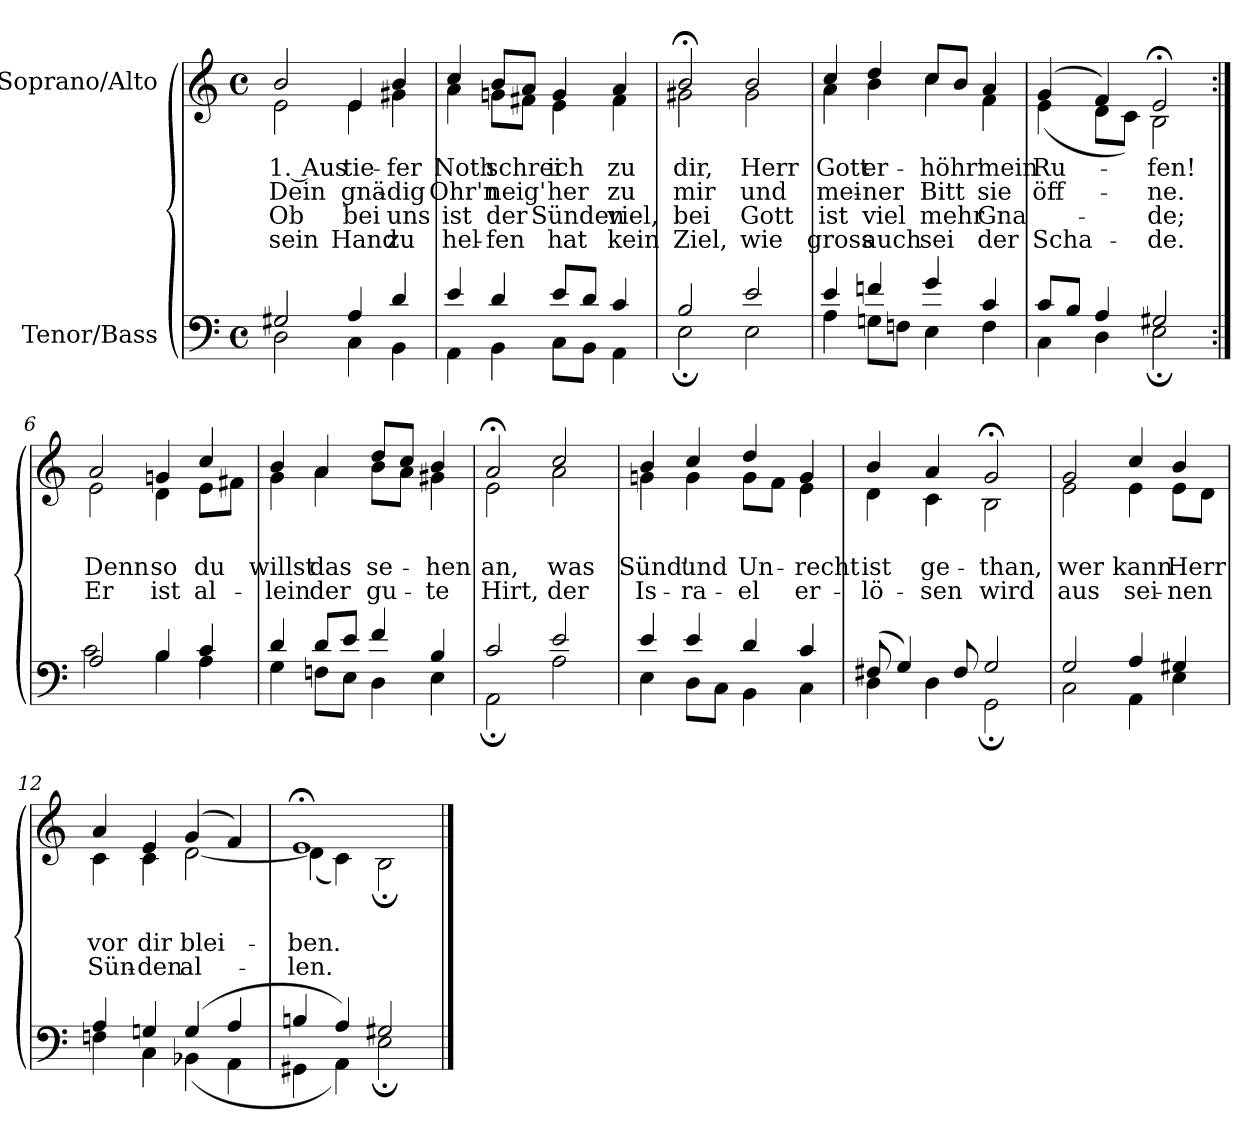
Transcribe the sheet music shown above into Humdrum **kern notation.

**kern	**kern	**text	**text	**text	**text
*part2	*part1	*part1	*part1	*part1	*part1
*staff2	*staff1	*staff1	*staff1	*staff1	*staff1
*I"Tenor/Bass	*I"Soprano/Alto	*	*	*	*
*clefF4	*clefG2	*	*	*	*
*k[]	*k[]	*	*	*	*
*M4/4	*M4/4	*	*	*	*
*met(c)	*met(c)	*	*	*	*
=1	=1	=1	=1	=1	=1
*^	*	*	*	*	*
!	!	!	!LO:LY:b	!LO:LY:b	!LO:LY:b	!LO:LY:b
*	*	*^	*	*	*	*
2G#X/	2D\	2b/	2e\	1. Aus	Dein	Ob	sein
!	!	!	!	!LO:LY:b	!LO:LY:b	!LO:LY:b	!LO:LY:b
4A/	4C\	4e/	4e\	tie-	gnä-	bei	Hand
!	!	!	!	!LO:LY:b	!LO:LY:b	!LO:LY:b	!LO:LY:b
4d/	4BB\	4b/	4g#X\	-fer	-dig	uns	zu
=2	=2	=2	=2	=2	=2	=2	=2
!	!	!	!	!LO:LY:b	!LO:LY:b	!LO:LY:b	!LO:LY:b
4e/	4AA\	4cc/	4a\	Noth	Ohr'n	ist	hel-
!	!	!	!	!LO:LY:b	!LO:LY:b	!LO:LY:b	!LO:LY:b
4d/	4BB\	8b/L	8gn\L	schrei	neig'	der	-fen
.	.	8a/J	8f#X\J	.	.	.	.
!	!	!	!	!LO:LY:b	!LO:LY:b	!LO:LY:b	!LO:LY:b
8e/L	8C\L	4g/	4e\	ich	her	Sünden	hat
8d/J	8BB\J	.	.	.	.	.	.
!	!	!	!	!LO:LY:b	!LO:LY:b	!LO:LY:b	!LO:LY:b
4c/	4AA\	4a/	4f#\	zu	zu	viel,	kein
=3	=3	=3	=3	=3	=3	=3	=3
!	!	!	!	!LO:LY:b	!LO:LY:b	!LO:LY:b	!LO:LY:b
2B/	2E;\	2b;</	2g#X\	dir,	mir	bei	Ziel,
!	!	!	!	!LO:LY:b	!LO:LY:b	!LO:LY:b	!LO:LY:b
2e/	2E\	2b/	2g#\	Herr	und	Gott	wie
=4	=4	=4	=4	=4	=4	=4	=4
!	!	!	!	!LO:LY:b	!LO:LY:b	!LO:LY:b	!LO:LY:b
4e/	4A\	4cc/	4a\	Gott	mei-	ist	gross
!	!	!	!	!LO:LY:b	!LO:LY:b	!LO:LY:b	!LO:LY:b
4fn/	8Gn\L	4dd/	4b\	er-	-ner	viel	auch
.	8Fn\J	.	.	.	.	.	.
!	!	!	!	!LO:LY:b	!LO:LY:b	!LO:LY:b	!LO:LY:b
4g/	4E\	8cc/L	4cc\	-höhr'	Bitt	mehr	sei
.	.	8b/J	.	.	.	.	.
!	!	!	!	!LO:LY:b	!LO:LY:b	!LO:LY:b	!LO:LY:b
4c/	4F\	4a/	4f\	mein	sie	Gna-	der
=5	=5	=5	=5	=5	=5	=5	=5
!	!	!	!	!LO:LY:b	!LO:LY:b	!	!LO:LY:b
8c/L	4C\	(4g/	(4e\	Ru-	öff-	.	Scha-
8B/J	.	.	.	.	.	.	.
4A/	4D\	4f/)	8d\L	.	.	.	.
.	.	.	8c\J)	.	.	.	.
!	!	!	!	!LO:LY:b	!LO:LY:b	!LO:LY:b	!LO:LY:b
2G#X/	2E;\	2e;</	2B\	-fen!	-ne.	-de;	-de.
!!LO:LB:g=z	!!
=6:|!	=6:|!	=6:|!	=6:|!	=6:|!	=6:|!	=6:|!	=6:|!
!	!	!	!	!	!LO:LY:b	!LO:LY:b	!
2A/	2c\	2a/	2e\	.	Denn	Er	.
!	!	!	!	!	!LO:LY:b	!LO:LY:b	!
4B/	4B\	4gn/	4d\	.	so	ist	.
!	!	!	!	!	!LO:LY:b	!LO:LY:b	!
4c/	4A\	4cc/	8e\L	.	du	al-	.
.	.	.	8f#X\J	.	.	.	.
=7	=7	=7	=7	=7	=7	=7	=7
!	!	!	!	!	!LO:LY:b	!LO:LY:b	!
4d/	4G\	4b/	4g\	.	willst	-lein	.
!	!	!	!	!	!LO:LY:b	!LO:LY:b	!
8d/L	8Fn\L	4a/	4a\	.	das	der	.
8e/J	8E\J	.	.	.	.	.	.
!	!	!	!	!	!LO:LY:b	!LO:LY:b	!
4f/	4D\	8dd/L	8b\L	.	se-	gu-	.
.	.	8cc/J	8a\J	.	.	.	.
!	!	!	!	!	!LO:LY:b	!LO:LY:b	!
4B/	4E\	4b/	4g#X\	.	-hen	-te	.
=8	=8	=8	=8	=8	=8	=8	=8
!	!	!	!	!	!LO:LY:b	!LO:LY:b	!
2c/	2AA;\	2a;</	2e\	.	an,	Hirt,	.
!	!	!	!	!	!LO:LY:b	!LO:LY:b	!
2e/	2A\	2cc/	2a\	.	was	der	.
=9	=9	=9	=9	=9	=9	=9	=9
!	!	!	!	!	!LO:LY:b	!LO:LY:b	!
4e/	4E\	4b/	4gn\	.	Sünd'	Is-	.
!	!	!	!	!	!LO:LY:b	!LO:LY:b	!
4e/	8D\L	4cc/	4g\	.	und	-ra-	.
.	8C\J	.	.	.	.	.	.
!	!	!	!	!	!LO:LY:b	!LO:LY:b	!
4d/	4BB\	4dd/	8g\L	.	Un-	-el	.
.	.	.	8f\J	.	.	.	.
!	!	!	!	!	!LO:LY:b	!LO:LY:b	!
4c/	4C\	4g/	4e\	.	-recht	er-	.
!!LO:LB:g=z	!!
=10	=10	=10	=10	=10	=10	=10	=10
!	!	!	!	!	!LO:LY:b	!LO:LY:b	!
(8F#X/	4D\	4b/	4d\	.	ist	-lö-	.
4G/)	.	.	.	.	.	.	.
!	!	!	!	!	!LO:LY:b	!LO:LY:b	!
.	4D\	4a/	4c\	.	ge-	-sen	.
8F#/	.	.	.	.	.	.	.
!	!	!	!	!	!LO:LY:b	!LO:LY:b	!
2G/	2GG;\	2g;</	2B\	.	-than,	wird	.
=11	=11	=11	=11	=11	=11	=11	=11
!	!	!	!	!	!LO:LY:b	!LO:LY:b	!
2G/	2C\	2g/	2e\	.	wer	aus	.
!	!	!	!	!	!LO:LY:b	!LO:LY:b	!
4A/	4AA\	4cc/	4e\	.	kann	sei-	.
!	!	!	!	!	!LO:LY:b	!LO:LY:b	!
4G#X/	4E\	4b/	8e\L	.	Herr	-nen	.
.	.	.	8d\J	.	.	.	.
=12	=12	=12	=12	=12	=12	=12	=12
!	!	!	!	!	!LO:LY:b	!LO:LY:b	!
4A/	4Fn\	4a/	4c\	.	vor	Sün-	.
!	!	!	!	!	!LO:LY:b	!LO:LY:b	!
4Gn/	4C\	4e/	4c\	.	dir	-den	.
!	!	!	!	!	!LO:LY:b	!LO:LY:b	!
(4G/	(4BB-X\	(4g/	[2d\	.	blei-	al-	.
4A/	4AA\	4f/)	.	.	.	.	.
=13	=13	=13	=13	=13	=13	=13	=13
!	!	!	!	!	!LO:LY:b	!LO:LY:b	!
4Bn/	4GG#X\	1e;<	(4d\]	.	-ben.	-len.	.
4A/)	4AA\)	.	4c\)	.	.	.	.
2G#X/	2E;\	.	2B;\	.	.	.	.
*v	*v	*	*	*	*	*	*
*	*v	*v	*	*	*	*
==	==	==	==	==	==
*-	*-	*-	*-	*-	*-
